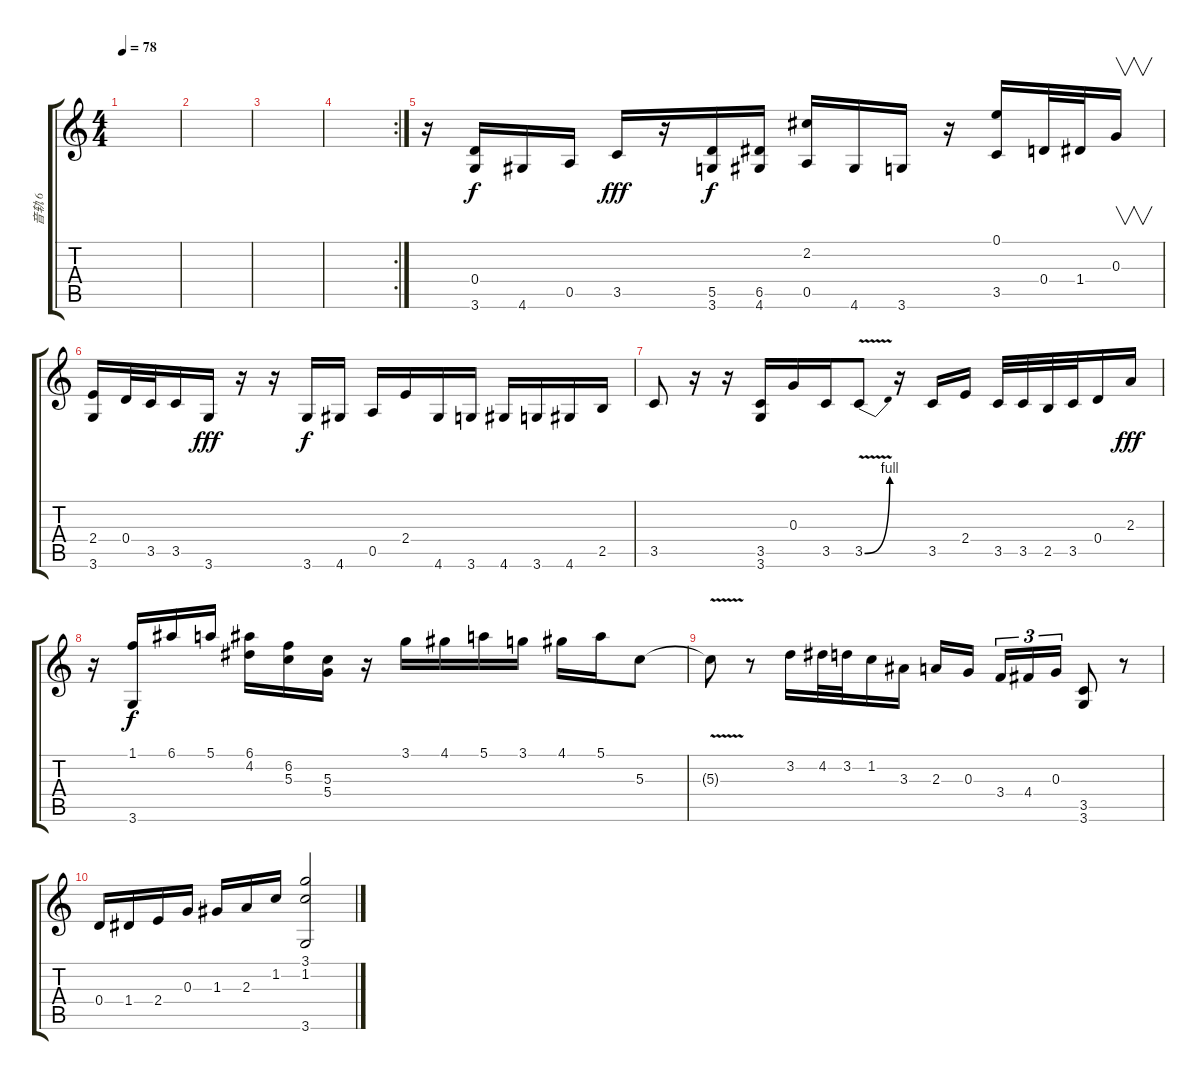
\track ("音轨 6" "音轨 6") {instrument electricguitarclean}
\staff {score tabs}
\tuning (E4 B3 G3 D3 A2 E2) {hide}
\ts (4 4)
\tempo 78
\clef g2
\ks c
|
|
|
\rc 2
|
r.16 (0.4 3.6).16 4.6.16 0.5.16 3.5.16{dy fff} r.16 (5.5 3.6).16{dy f} (6.5 4.6).16 (2.2 0.5).16 4.6.16 3.6.16 r.16 (0.1 3.5).16 0.4.32 1.4.32 0.3.16{v} |
(2.4 3.6).16 0.4.32 3.5.32 3.5.16 3.6.16{dy fff} r.16 r.16 3.6.16{dy f} 4.6.16 0.5.16 2.4.16 4.6.16 3.6.16 4.6.16 3.6.16 4.6.16 2.5.16 |
3.5.8 r.16 r.16 (3.5 3.6).16 0.3.16 3.5.16 3.5{be (bend 0 0 60 4) v}.8 r.16 3.5.16 2.4.16 3.5.32 3.5.32 2.5.32 3.5.32 0.4.16 2.3.16{dy fff} |
r.16 (1.1 3.6).16{dy f} 6.1.16 5.1.16 (6.1 4.2).16 (6.2 5.3).16 (5.3 5.4).16 r.16 3.1.16 4.1.16 5.1.16 3.1.16 4.1.16 5.1.16 5.3.8 |
5.3{v t}.8 r.8 3.2.16 4.2.32 3.2.32 1.2.16 3.3.16 2.3.16 0.3.16{beam splitsecondary} 3.4.16{tu (3 2)} 4.4.16{tu (3 2)} 0.3.16{tu (3 2)} (3.5 3.6).8 r.8 |
0.4.16 1.4.16 2.4.16 0.3.16 1.3.16 2.3.16 1.2.16 (3.1 1.2 3.6).2
